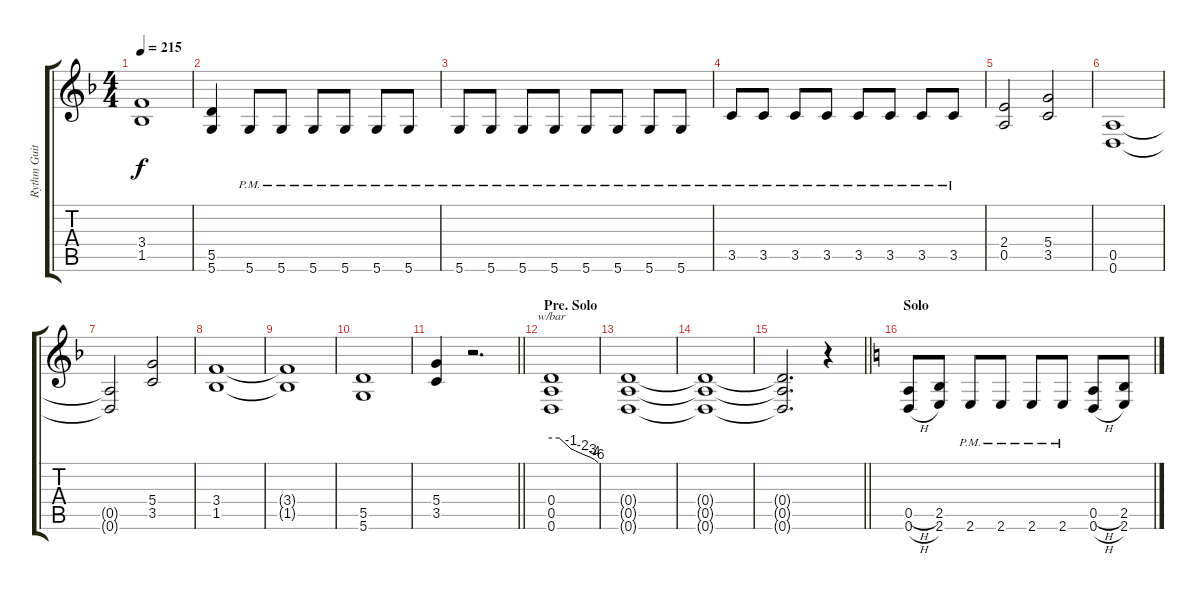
\track ("Rythm Guitar" "Rythm Guit") {instrument overdrivenguitar}
\staff {score tabs}
\tuning (E4 B3 G3 D3 A2 D2) {hide}
\ts (4 4)
\tempo 215
\clef g2
\ks f
(3.4{t} 1.5{t}).1{dy f} |
(5.5 5.6).4 5.6{pm}.8 5.6{pm}.8 5.6{pm}.8 5.6{pm}.8 5.6{pm}.8 5.6{pm}.8 |
5.6{pm}.8 5.6{pm}.8 5.6{pm}.8 5.6{pm}.8 5.6{pm}.8 5.6{pm}.8 5.6{pm}.8 5.6{pm}.8 |
3.5{pm}.8 3.5{pm}.8 3.5{pm}.8 3.5{pm}.8 3.5{pm}.8 3.5{pm}.8 3.5{pm}.8 3.5{pm}.8 |
(2.4 0.5).2 (5.4 3.5).2 |
(0.5 0.6).1 |
(0.5{t} 0.6{t}).2 (5.4 3.5).2 |
(3.4 1.5).1 |
(3.4{t} 1.5{t}).1 |
(5.5 5.6).1 |
\barLineRight lightlight
(5.4 3.5).4 r.2{d} |
\section ("" "Pre. Solo")
(0.4 0.5 0.6).1{tbe (custom default 0 0 10 0 25 -4 40 -8 50 -12 55 -16 60 -24)} |
(0.4{t} 0.5{t} 0.6{t}).1 |
(0.4{t} 0.5{t} 0.6{t}).1 |
\barLineRight lightlight
(0.4{t} 0.5{t} 0.6{t}).2{d} r.4 |
\section ("" "Solo")
\ks c
(0.5{h} 0.6{h}).8 (2.5 2.6).8 2.6{pm}.8 2.6{pm}.8 2.6{pm}.8 2.6{pm}.8 (0.5{h} 0.6{h}).8 (2.5 2.6).8
